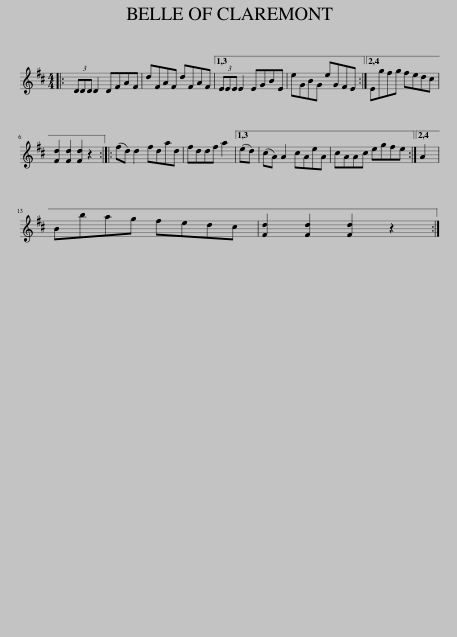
X:1
L:1/8
M:4/4
I:linebreak $
K:D
V:1 treble
V:1
|: (3DDD D2 DFAF | dFAF dFAF |1,3 (3EEE E2 EGBE | eGBG eGFE :|2,4 Egfg fedc |$ %5
 [Fd]2 [Fd]2 [Fd]2 z2 :: (fd) d2 fdad | fddf a2 |1,3 (ed) | (cA) A2 cAeA | %10
 cAAc egfe :|2,4 A2 |$ Bbag fedc | [Fd]2 [Fd]2 [Fd]2 z2 :| %14
